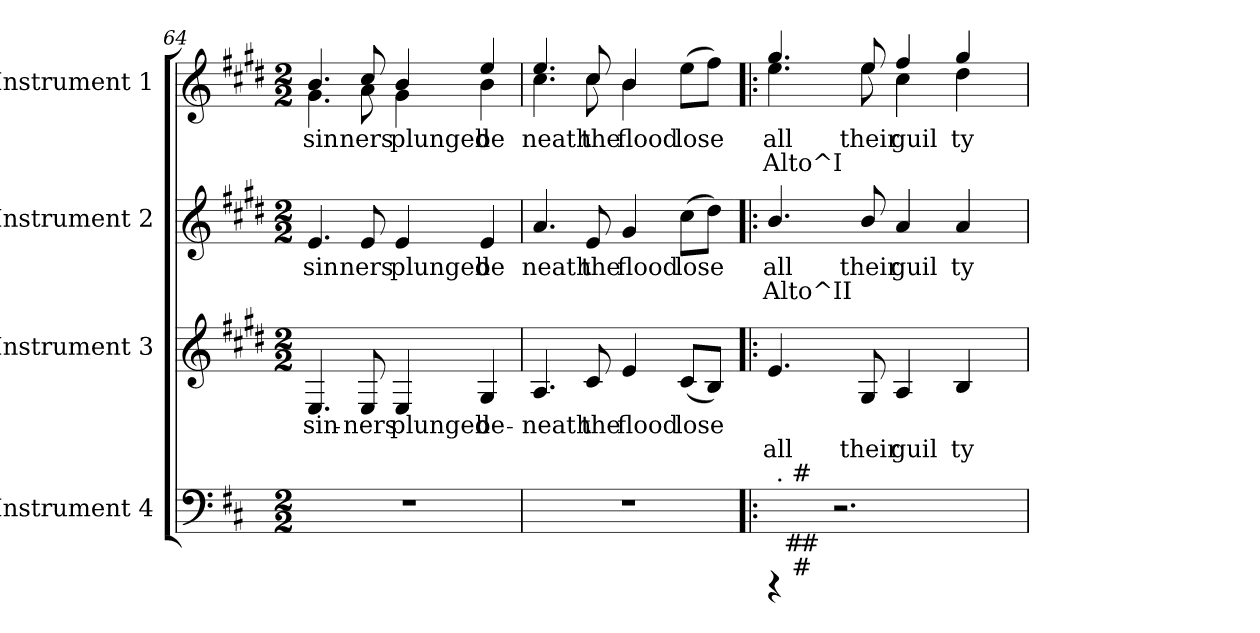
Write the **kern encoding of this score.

**kern	**kern	**text	**text	**kern	**text	**text	**kern	**text	**text
*part4	*part3	*part3	*part3	*part2	*part2	*part2	*part1	*part1	*part1
*staff4	*staff3	*staff3	*staff3	*staff2	*staff2	*staff2	*staff1	*staff1	*staff1
*I"Instrument 4	*I"Instrument 3	*	*	*I"Instrument 2	*	*	*I"Instrument 1	*	*
*clefF4	*clefG2	*	*	*clefG2	*	*	*clefG2	*	*
*	*ITrd-3c-5	*	*	*ITrd-3c-5	*	*	*ITrd-3c-5	*	*
*k[f#c#]	*k[f#c#g#]	*	*	*k[f#c#g#]	*	*	*k[f#c#g#]	*	*
*D:	*A:	*	*	*A:	*	*	*A:	*	*
*M2/2	*M2/2	*	*	*M2/2	*	*	*M2/2	*	*
=64	=64	=64	=64	=64	=64	=64	=64	=64	=64
!	!	!LO:LY:b:rj	!	!	!LO:LY:b:rj	!	!	!LO:LY:b	!
*	*	*	*	*	*	*	*^	*	*
1r	4.A/	sin-	.	4.a/	sin	.	4.ee/	4.cc#\	sin	.
!	!	!LO:LY:b:rj	!	!	!LO:LY:b:rj	!	!	!	!LO:LY:b	!
.	8A/	-ners	.	8a/	ners	.	8ff#/	8dd\	ners	.
!	!	!LO:LY:b:rj	!	!	!LO:LY:b:rj	!	!	!	!LO:LY:b	!
.	4A/	plunged	.	4a/	plunged	.	4ee/	4cc#\	plunged	.
!	!	!LO:LY:b:rj	!	!	!LO:LY:b:rj	!	!	!	!LO:LY:b	!
.	4c#/	be-	.	4a/	be	.	4aa/	4ee\	be	.
=65	=65	=65	=65	=65	=65	=65	=65	=65	=65	=65
!	!	!LO:LY:b:rj	!	!	!LO:LY:b:rj	!	!	!	!LO:LY:b	!
1r	4.d/	-neath	.	4.dd/	neath	.	4.ff#\	4.aa/	neath	.
!	!	!LO:LY:b:rj	!	!	!LO:LY:b:rj	!	!	!	!LO:LY:b	!
.	8f#/	the	.	8a/	the	.	8ff#/	8ff#\	the	.
!	!	!LO:LY:b:rj	!	!	!LO:LY:b:rj	!	!	!	!LO:LY:b	!
.	4a/	flood	.	4cc#/	flood	.	4ee/	4ee\	flood	.
!	!	!LO:LY:b:rj	!	!	!LO:LY:b:rj	!	!	!	!LO:LY:b	!
.	(<8f#/L	lose	.	(>8ff#\L	lose	.	(>8aa\L	4ryy	lose	.
!	!	!LO:LY:b:rj	!	!	!LO:LY:b:rj	!	!	!	!LO:LY:b	!
.	8e/J)	.	.	8gg#\J)	.	.	8bb\J)	.	.	.
!!LO:LB:g=z	!!
=66!|:	=66!|:	=66!|:	=66!|:	=66!|:	=66!|:	=66!|:	=66!|:	=66!|:	=66!|:	=66!|:
!	!	!LO:LY:b:rj	!LO:LY:b:rj	!	!LO:LY:b:rj	!LO:LY:b:rj	!	!	!LO:LY:b	!LO:LY:b
*^	*	*	*	*	*	*	*	*	*	*
*	*^	*	*	*	*	*	*	*	*	*	*
*	*	*^	*	*	*	*	*	*	*	*	*	*
*	*	*	*^	*	*	*	*	*	*	*	*	*	*
4rCCC	64ryy	32ryy	32.ryy	16ryy	4.a/	.	all	4.ee/	all	Alto^II-	4.ccc#/	4.aa\	all	Alto^I-
!	!LO:TX:a:t=.	!	!	!	!	!	!	!	!	!	!	!	!	!
.	2ryy	.	.	.	.	.	.	.	.	.	.	.	.	.
!	!	!LO:TX:b:t=#	!	!	!	!	!	!	!	!	!	!	!	!
.	.	2ryy	.	.	.	.	.	.	.	.	.	.	.	.
!	!	!	!LO:TX:a:t=#	!	!	!	!	!	!	!	!	!	!	!
!	!	!	!LO:TX:b:t=#	!	!	!	!	!	!	!	!	!	!	!
.	.	.	2ryy	.	.	.	.	.	.	.	.	.	.	.
!	!	!	!	!LO:TX:b:t=#	!	!	!	!	!	!	!	!	!	!
.	.	.	.	2...ryy	.	.	.	.	.	.	.	.	.	.
2.r	.	.	.	.	.	.	.	.	.	.	.	.	.	.
!	!	!	!	!	!	!LO:LY:b:rj	!LO:LY:b:rj	!	!LO:LY:b:rj	!LO:LY:b:rj	!	!	!LO:LY:b	!LO:LY:b
.	.	.	.	.	8c#/	.	their	8ee/	-their	-	8aa/	8aa\	-their	-
!	!	!	!	!	!	!LO:LY:b:rj	!LO:LY:b:rj	!	!LO:LY:b:rj	!LO:LY:b:rj	!	!	!LO:LY:b	!LO:LY:b
.	.	.	.	.	4d/	.	guil	4dd/	-guil	-	4bb/	4ff#\	-guil	-
.	4ryy	.	.	.	.	.	.	.	.	.	.	.	.	.
.	.	4...ryy	.	.	.	.	.	.	.	.	.	.	.	.
.	.	.	4ryy	.	.	.	.	.	.	.	.	.	.	.
!	!	!	!	!	!	!LO:LY:b:rj	!LO:LY:b:rj	!	!LO:LY:b:rj	!LO:LY:b:rj	!	!	!LO:LY:b	!LO:LY:b
.	.	.	.	.	4e/	.	ty-	4dd/	-ty	-	4ccc#/	4gg#\	-ty	-
.	8...ryy	.	.	.	.	.	.	.	.	.	.	.	.	.
.	.	.	8ryy	.	.	.	.	.	.	.	.	.	.	.
.	.	.	16ryy	.	.	.	.	.	.	.	.	.	.	.
.	.	.	64ryy	.	.	.	.	.	.	.	.	.	.	.
*v	*v	*v	*v	*v	*	*	*	*	*	*	*v	*v	*	*
=	=	=	=	=	=	=	=	=	=
*-	*-	*-	*-	*-	*-	*-	*-	*-	*-
